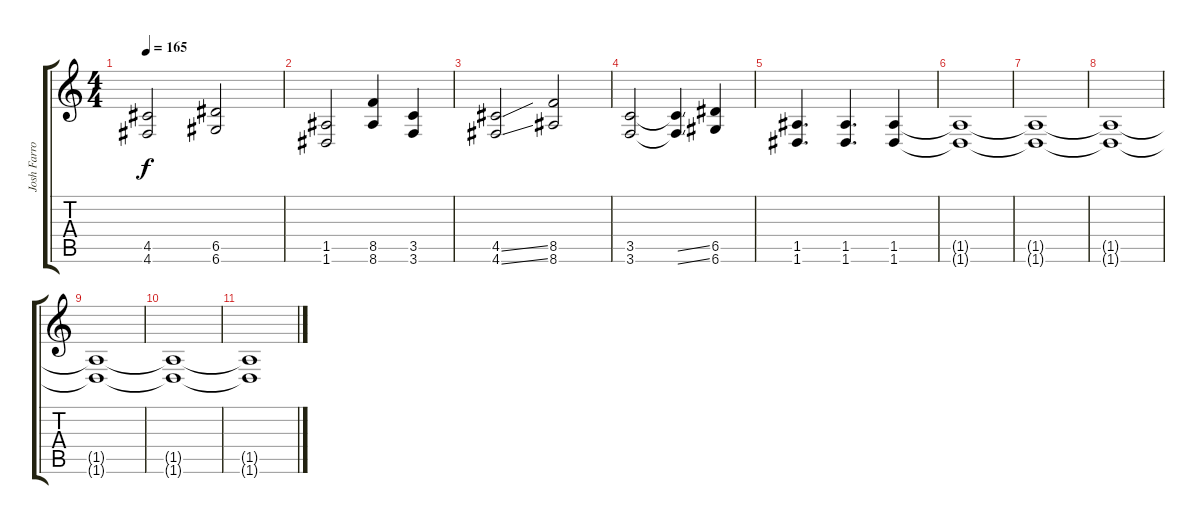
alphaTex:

\track ("Josh Farro (Rhythm Guitar/Right)" "Josh Farro") {instrument distortionguitar}
\staff {score tabs}
\tuning (E4 B3 G3 D3 A2 D2) {hide}
\ts (4 4)
\tempo 165
\clef g2
\ks c
(4.5 4.6).2{dy f} (6.5 6.6).2 |
(1.5 1.6).2 (8.5 8.6).4 (3.5 3.6).4 |
(4.5{ss} 4.6{ss}).2 (8.5 8.6).2 |
(3.5 3.6).2 (3.5{ss t} 3.6{ss t}).4 (6.5 6.6).4 |
(1.5 1.6).4{d} (1.5 1.6).4{d} (1.5 1.6).4 |
(1.5{t} 1.6{t}).1 |
(1.5{t} 1.6{t}).1 |
(1.5{t} 1.6{t}).1{volume 0} |
(1.5{t} 1.6{t}).1 |
(1.5{t} 1.6{t}).1 |
(1.5{t} 1.6{t}).1
